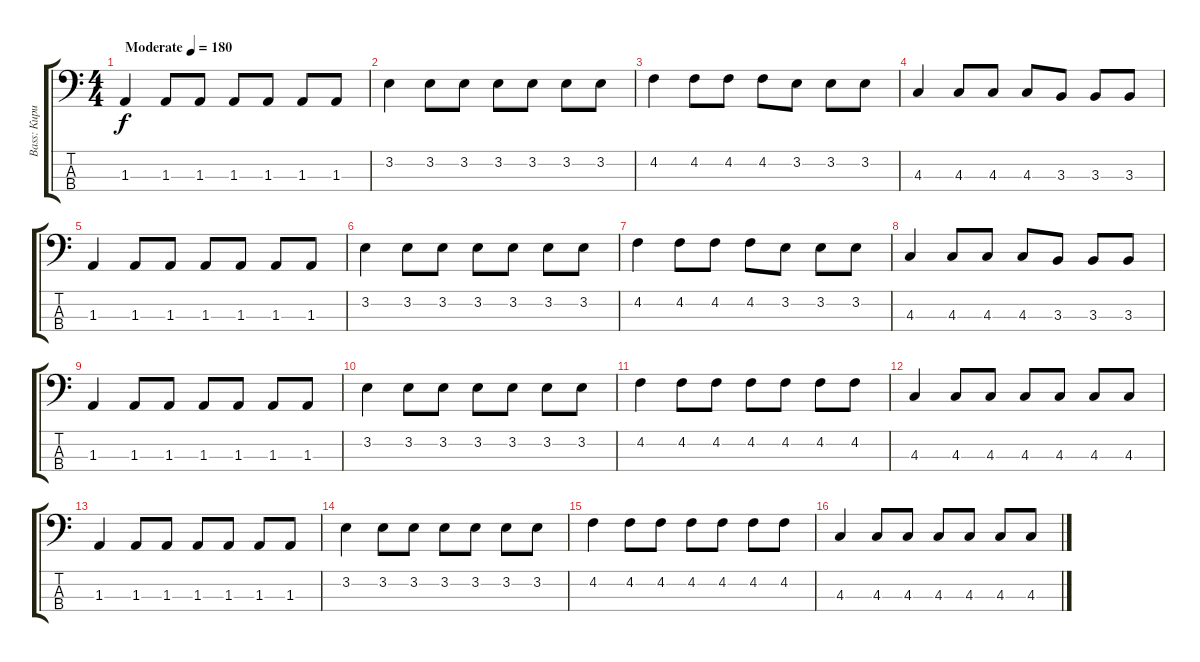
\track ("Bass: Кирилл" "Bass: Кири") {instrument electricbasspick}
\staff {score tabs}
\tuning (Gb2 Db2 Ab1 Eb1) {hide}
\ts (4 4)
\tempo (180 "Moderate")
\clef f4
\ks c
1.3.4{dy f instrument electricbasspick} 1.3.8 1.3.8 1.3.8 1.3.8 1.3.8 1.3.8 |
3.2.4 3.2.8 3.2.8 3.2.8 3.2.8 3.2.8 3.2.8 |
4.2.4 4.2.8 4.2.8 4.2.8 3.2.8 3.2.8 3.2.8 |
4.3.4 4.3.8 4.3.8 4.3.8 3.3.8 3.3.8 3.3.8 |
1.3.4 1.3.8 1.3.8 1.3.8 1.3.8 1.3.8 1.3.8 |
3.2.4 3.2.8 3.2.8 3.2.8 3.2.8 3.2.8 3.2.8 |
4.2.4 4.2.8 4.2.8 4.2.8 3.2.8 3.2.8 3.2.8 |
4.3.4 4.3.8 4.3.8 4.3.8 3.3.8 3.3.8 3.3.8 |
1.3.4 1.3.8 1.3.8 1.3.8 1.3.8 1.3.8 1.3.8 |
3.2.4 3.2.8 3.2.8 3.2.8 3.2.8 3.2.8 3.2.8 |
4.2.4 4.2.8 4.2.8 4.2.8 4.2.8 4.2.8 4.2.8 |
4.3.4 4.3.8 4.3.8 4.3.8 4.3.8 4.3.8 4.3.8 |
1.3.4 1.3.8 1.3.8 1.3.8 1.3.8 1.3.8 1.3.8 |
3.2.4 3.2.8 3.2.8 3.2.8 3.2.8 3.2.8 3.2.8 |
4.2.4 4.2.8 4.2.8 4.2.8 4.2.8 4.2.8 4.2.8 |
4.3.4 4.3.8 4.3.8 4.3.8 4.3.8 4.3.8 4.3.8
